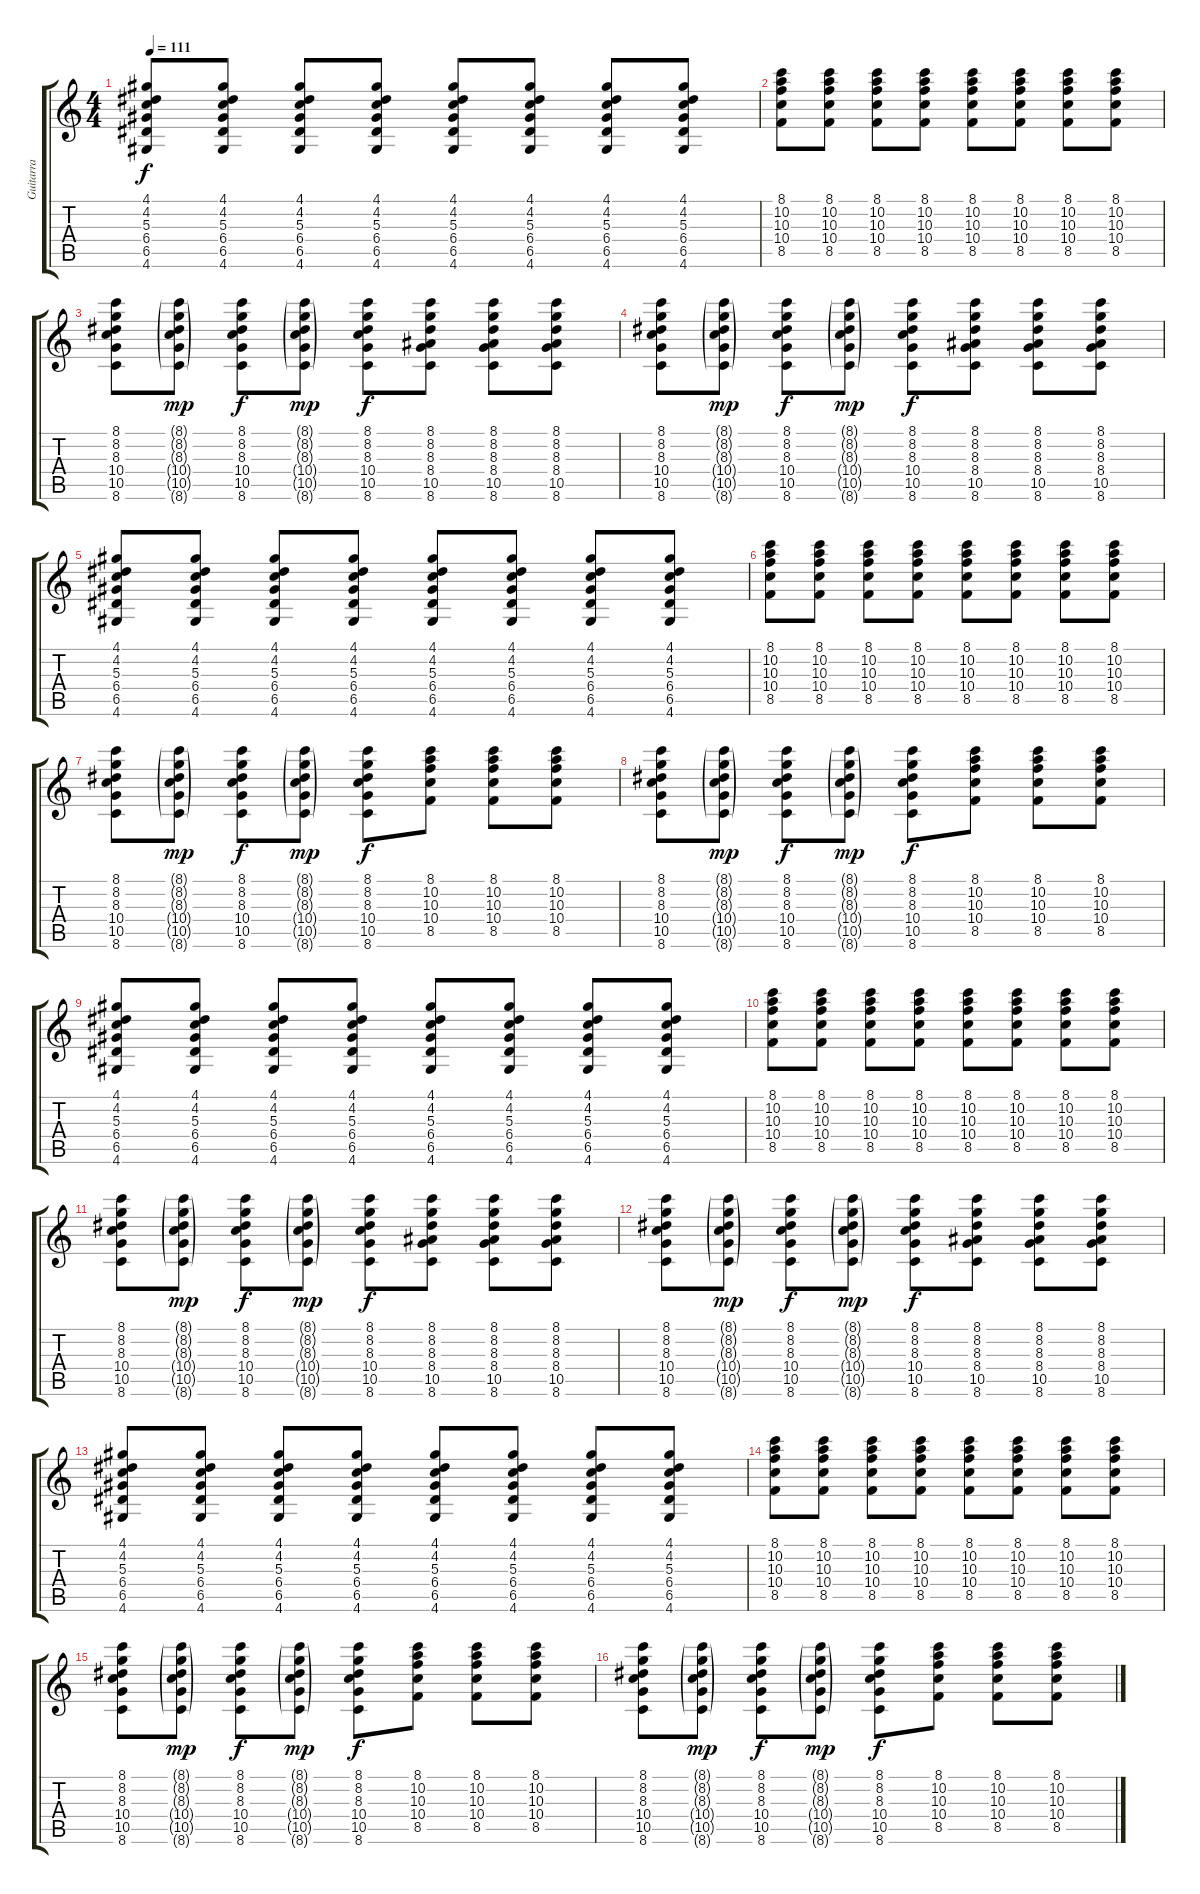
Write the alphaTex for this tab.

\track ("Guitarra" "Guitarra") {instrument overdrivenguitar}
\staff {score tabs}
\tuning (E4 B3 G3 D3 A2 E2) {hide}
\ts (4 4)
\tempo 111
\clef g2
\ks c
(4.1 4.2 5.3 6.4 6.5 4.6).8{dy f volume 9} (4.1 4.2 5.3 6.4 6.5 4.6).8 (4.1 4.2 5.3 6.4 6.5 4.6).8 (4.1 4.2 5.3 6.4 6.5 4.6).8 (4.1 4.2 5.3 6.4 6.5 4.6).8 (4.1 4.2 5.3 6.4 6.5 4.6).8 (4.1 4.2 5.3 6.4 6.5 4.6).8 (4.1 4.2 5.3 6.4 6.5 4.6).8 |
(8.1 10.2 10.3 10.4 8.5).8 (8.1 10.2 10.3 10.4 8.5).8 (8.1 10.2 10.3 10.4 8.5).8 (8.1 10.2 10.3 10.4 8.5).8 (8.1 10.2 10.3 10.4 8.5).8 (8.1 10.2 10.3 10.4 8.5).8 (8.1 10.2 10.3 10.4 8.5).8 (8.1 10.2 10.3 10.4 8.5).8 |
(8.1 8.2 8.3 10.4 10.5 8.6).8 (8.1{g} 8.2{g} 8.3{g} 10.4{g} 10.5{g} 8.6{g}).8{dy mp} (8.1 8.2 8.3 10.4 10.5 8.6).8{dy f} (8.1{g} 8.2{g} 8.3{g} 10.4{g} 10.5{g} 8.6{g}).8{dy mp} (8.1 8.2 8.3 10.4 10.5 8.6).8{dy f} (8.1 8.2 8.3 8.4 10.5 8.6).8 (8.1 8.2 8.3 8.4 10.5 8.6).8 (8.1 8.2 8.3 8.4 10.5 8.6).8 |
(8.1 8.2 8.3 10.4 10.5 8.6).8 (8.1{g} 8.2{g} 8.3{g} 10.4{g} 10.5{g} 8.6{g}).8{dy mp} (8.1 8.2 8.3 10.4 10.5 8.6).8{dy f} (8.1{g} 8.2{g} 8.3{g} 10.4{g} 10.5{g} 8.6{g}).8{dy mp} (8.1 8.2 8.3 10.4 10.5 8.6).8{dy f} (8.1 8.2 8.3 8.4 10.5 8.6).8 (8.1 8.2 8.3 8.4 10.5 8.6).8 (8.1 8.2 8.3 8.4 10.5 8.6).8 |
(4.1 4.2 5.3 6.4 6.5 4.6).8 (4.1 4.2 5.3 6.4 6.5 4.6).8 (4.1 4.2 5.3 6.4 6.5 4.6).8 (4.1 4.2 5.3 6.4 6.5 4.6).8 (4.1 4.2 5.3 6.4 6.5 4.6).8 (4.1 4.2 5.3 6.4 6.5 4.6).8 (4.1 4.2 5.3 6.4 6.5 4.6).8 (4.1 4.2 5.3 6.4 6.5 4.6).8 |
(8.1 10.2 10.3 10.4 8.5).8 (8.1 10.2 10.3 10.4 8.5).8 (8.1 10.2 10.3 10.4 8.5).8 (8.1 10.2 10.3 10.4 8.5).8 (8.1 10.2 10.3 10.4 8.5).8 (8.1 10.2 10.3 10.4 8.5).8 (8.1 10.2 10.3 10.4 8.5).8 (8.1 10.2 10.3 10.4 8.5).8 |
(8.1 8.2 8.3 10.4 10.5 8.6).8 (8.1{g} 8.2{g} 8.3{g} 10.4{g} 10.5{g} 8.6{g}).8{dy mp} (8.1 8.2 8.3 10.4 10.5 8.6).8{dy f} (8.1{g} 8.2{g} 8.3{g} 10.4{g} 10.5{g} 8.6{g}).8{dy mp} (8.1 8.2 8.3 10.4 10.5 8.6).8{dy f} (8.1 10.2 10.3 10.4 8.5).8 (8.1 10.2 10.3 10.4 8.5).8 (8.1 10.2 10.3 10.4 8.5).8 |
(8.1 8.2 8.3 10.4 10.5 8.6).8 (8.1{g} 8.2{g} 8.3{g} 10.4{g} 10.5{g} 8.6{g}).8{dy mp} (8.1 8.2 8.3 10.4 10.5 8.6).8{dy f} (8.1{g} 8.2{g} 8.3{g} 10.4{g} 10.5{g} 8.6{g}).8{dy mp} (8.1 8.2 8.3 10.4 10.5 8.6).8{dy f} (8.1 10.2 10.3 10.4 8.5).8 (8.1 10.2 10.3 10.4 8.5).8 (8.1 10.2 10.3 10.4 8.5).8 |
(4.1 4.2 5.3 6.4 6.5 4.6).8 (4.1 4.2 5.3 6.4 6.5 4.6).8 (4.1 4.2 5.3 6.4 6.5 4.6).8 (4.1 4.2 5.3 6.4 6.5 4.6).8 (4.1 4.2 5.3 6.4 6.5 4.6).8 (4.1 4.2 5.3 6.4 6.5 4.6).8 (4.1 4.2 5.3 6.4 6.5 4.6).8 (4.1 4.2 5.3 6.4 6.5 4.6).8 |
(8.1 10.2 10.3 10.4 8.5).8 (8.1 10.2 10.3 10.4 8.5).8 (8.1 10.2 10.3 10.4 8.5).8 (8.1 10.2 10.3 10.4 8.5).8 (8.1 10.2 10.3 10.4 8.5).8 (8.1 10.2 10.3 10.4 8.5).8 (8.1 10.2 10.3 10.4 8.5).8 (8.1 10.2 10.3 10.4 8.5).8 |
(8.1 8.2 8.3 10.4 10.5 8.6).8 (8.1{g} 8.2{g} 8.3{g} 10.4{g} 10.5{g} 8.6{g}).8{dy mp} (8.1 8.2 8.3 10.4 10.5 8.6).8{dy f} (8.1{g} 8.2{g} 8.3{g} 10.4{g} 10.5{g} 8.6{g}).8{dy mp} (8.1 8.2 8.3 10.4 10.5 8.6).8{dy f} (8.1 8.2 8.3 8.4 10.5 8.6).8 (8.1 8.2 8.3 8.4 10.5 8.6).8 (8.1 8.2 8.3 8.4 10.5 8.6).8 |
(8.1 8.2 8.3 10.4 10.5 8.6).8 (8.1{g} 8.2{g} 8.3{g} 10.4{g} 10.5{g} 8.6{g}).8{dy mp} (8.1 8.2 8.3 10.4 10.5 8.6).8{dy f} (8.1{g} 8.2{g} 8.3{g} 10.4{g} 10.5{g} 8.6{g}).8{dy mp} (8.1 8.2 8.3 10.4 10.5 8.6).8{dy f} (8.1 8.2 8.3 8.4 10.5 8.6).8 (8.1 8.2 8.3 8.4 10.5 8.6).8 (8.1 8.2 8.3 8.4 10.5 8.6).8 |
(4.1 4.2 5.3 6.4 6.5 4.6).8 (4.1 4.2 5.3 6.4 6.5 4.6).8 (4.1 4.2 5.3 6.4 6.5 4.6).8 (4.1 4.2 5.3 6.4 6.5 4.6).8 (4.1 4.2 5.3 6.4 6.5 4.6).8 (4.1 4.2 5.3 6.4 6.5 4.6).8 (4.1 4.2 5.3 6.4 6.5 4.6).8 (4.1 4.2 5.3 6.4 6.5 4.6).8 |
(8.1 10.2 10.3 10.4 8.5).8 (8.1 10.2 10.3 10.4 8.5).8 (8.1 10.2 10.3 10.4 8.5).8 (8.1 10.2 10.3 10.4 8.5).8 (8.1 10.2 10.3 10.4 8.5).8 (8.1 10.2 10.3 10.4 8.5).8 (8.1 10.2 10.3 10.4 8.5).8 (8.1 10.2 10.3 10.4 8.5).8 |
(8.1 8.2 8.3 10.4 10.5 8.6).8 (8.1{g} 8.2{g} 8.3{g} 10.4{g} 10.5{g} 8.6{g}).8{dy mp} (8.1 8.2 8.3 10.4 10.5 8.6).8{dy f} (8.1{g} 8.2{g} 8.3{g} 10.4{g} 10.5{g} 8.6{g}).8{dy mp} (8.1 8.2 8.3 10.4 10.5 8.6).8{dy f} (8.1 10.2 10.3 10.4 8.5).8 (8.1 10.2 10.3 10.4 8.5).8 (8.1 10.2 10.3 10.4 8.5).8 |
(8.1 8.2 8.3 10.4 10.5 8.6).8 (8.1{g} 8.2{g} 8.3{g} 10.4{g} 10.5{g} 8.6{g}).8{dy mp} (8.1 8.2 8.3 10.4 10.5 8.6).8{dy f} (8.1{g} 8.2{g} 8.3{g} 10.4{g} 10.5{g} 8.6{g}).8{dy mp} (8.1 8.2 8.3 10.4 10.5 8.6).8{dy f} (8.1 10.2 10.3 10.4 8.5).8 (8.1 10.2 10.3 10.4 8.5).8 (8.1 10.2 10.3 10.4 8.5).8
